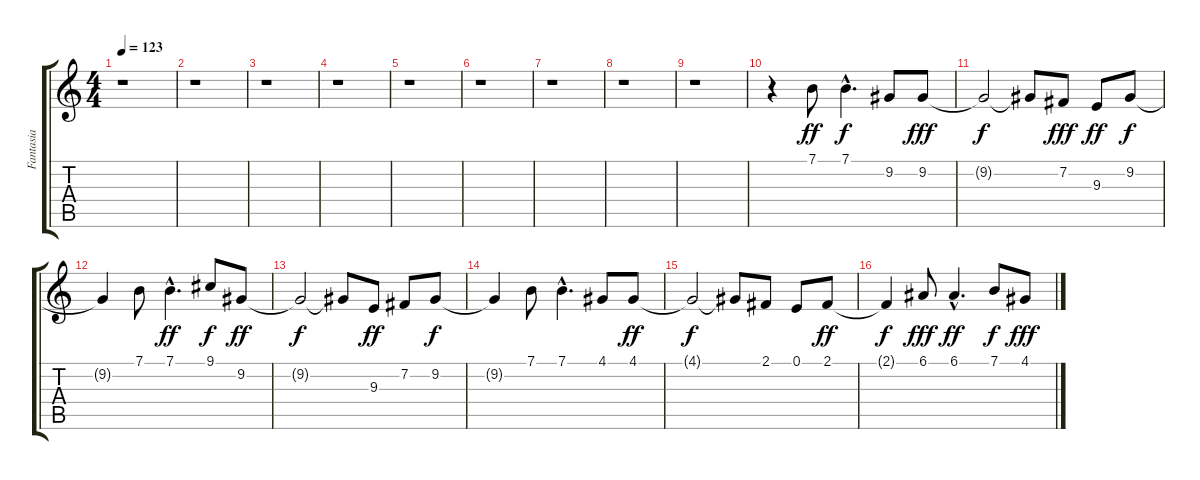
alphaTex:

\track ("Fantasia" "Fantasia") {instrument pad1newage}
\staff {score tabs}
\tuning (E4 B3 G3 D3 A2 E2) {hide}
\ts (4 4)
\tempo 123
\clef g2
\ks c
r.1{dy f} |
r.1 |
r.1 |
r.1 |
r.1 |
r.1 |
r.1 |
r.1 |
r.1 |
r.4 7.1.8{dy ff} 7.1{hac}.4{d dy f} 9.2.8 9.2.8{dy fff} |
9.2{t}.2{dy f} 9.2{t}.8 7.2.8{dy fff} 9.3.8{dy ff} 9.2.8{dy f} |
9.2{t}.4 7.1.8 7.1{hac}.4{d dy ff} 9.1.8{dy f} 9.2.8{dy ff} |
9.2{t}.2{dy f} 9.2{t}.8 9.3.8{dy ff} 7.2.8 9.2.8{dy f} |
9.2{t}.4 7.1.8 7.1{hac}.4{d} 4.1.8 4.1.8{dy ff} |
4.1{t}.2{dy f} 4.1{t}.8 2.1.8 0.1.8 2.1.8{dy ff} |
2.1{t}.4{dy f} 6.1.8{dy fff} 6.1{hac}.4{d dy ff} 7.1.8{dy f} 4.1.8{dy fff}
